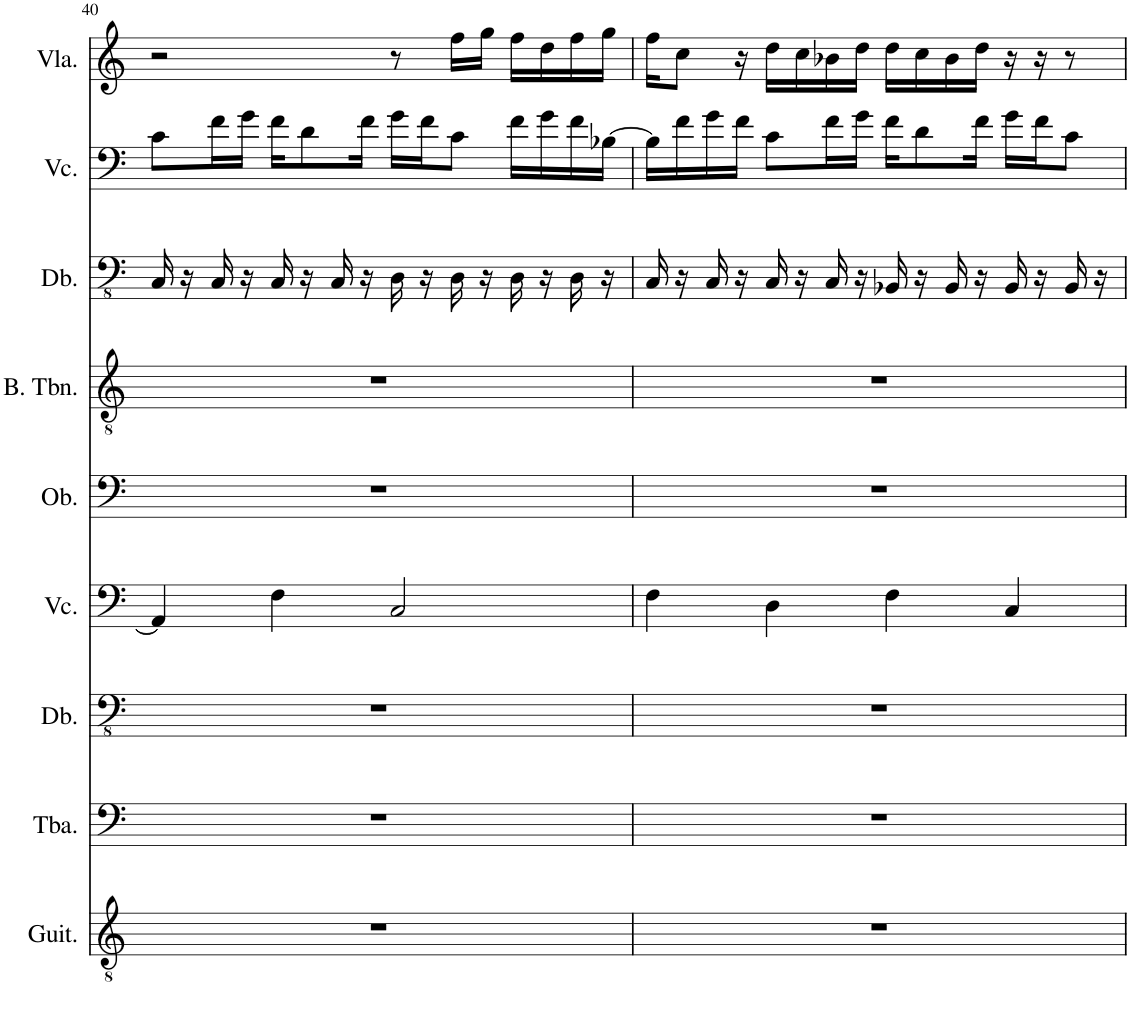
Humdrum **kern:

**kern	**kern	**kern	**kern	**kern	**kern	**kern	**kern	**kern
*part9	*part8	*part7	*part6	*part5	*part4	*part3	*part2	*part1
*staff9	*staff8	*staff7	*staff6	*staff5	*staff4	*staff3	*staff2	*staff1
*I"Classical Guitar	*I"Tuba	*I"Double Bass	*I"Violoncello	*I"Oboe	*I"Bass Trombone	*I"Double Bass	*I"Violoncello	*I"Viola
*I'Guit.	*I'Tba.	*I'Db.	*I'Vc.	*I'Ob.	*I'B. Tbn.	*I'Db.	*I'Vc.	*I'Vla.
!!LO:PB:g=z
*clefGv2	*clefF4	*clefFv4	*clefF4	*clefF4	*clefGv2	*clefFv4	*clefF4	*clefG2
*	*	*Trd7c12	*	*	*	*Trd7c12	*	*
*k[]	*k[]	*k[]	*k[]	*k[]	*k[]	*k[]	*k[]	*k[]
*M4/4	*M4/4	*M4/4	*M4/4	*M4/4	*M4/4	*M4/4	*M4/4	*M4/4
=40	=40	=40	=40	=40	=40	=40	=40	=40
1r	1r	1r	4AA#/]	1r	1r	16CC/	8c\L	2r
.	.	.	.	.	.	16r	.	.
.	.	.	.	.	.	16CC/	16f\L	.
.	.	.	.	.	.	16r	16g\JJ	.
.	.	.	4F\	.	.	16CC/	16f\KL	.
.	.	.	.	.	.	16r	8d\	.
.	.	.	.	.	.	16CC/	.	.
.	.	.	.	.	.	16r	16f\Jk	.
.	.	.	2C/	.	.	16DD\	16g\LL	8r
.	.	.	.	.	.	16r	16f\J	.
.	.	.	.	.	.	16DD\	8c\J	16ff\LL
.	.	.	.	.	.	16r	.	16gg\JJ
.	.	.	.	.	.	16DD\	16f\LL	16ff\LL
.	.	.	.	.	.	16r	16g\	16dd\
.	.	.	.	.	.	16DD\	16f\	16ff\
.	.	.	.	.	.	16r	[16B-X\JJ	16gg\JJ
=41	=41	=41	=41	=41	=41	=41	=41	=41
1r	1r	1r	4F\	1r	1r	16CC/	16B-\LL]	16ff\KL
.	.	.	.	.	.	16r	16f\	8cc\J
.	.	.	.	.	.	16CC/	16g\	.
.	.	.	.	.	.	16r	16f\JJ	16r
.	.	.	4D\	.	.	16CC/	8c\L	16dd\LL
.	.	.	.	.	.	16r	.	16cc\
.	.	.	.	.	.	16CC/	16f\L	16b-X\
.	.	.	.	.	.	16r	16g\JJ	16dd\JJ
.	.	.	4F\	.	.	16BBB-X/	16f\KL	16dd\LL
.	.	.	.	.	.	16r	8d\	16cc\
.	.	.	.	.	.	16BBB-/	.	16b-\
.	.	.	.	.	.	16r	16f\Jk	16dd\JJ
.	.	.	4C/	.	.	16BBB-/	16g\LL	16r
.	.	.	.	.	.	16r	16f\J	16r
.	.	.	.	.	.	16BBB-/	8c\J	8r
.	.	.	.	.	.	16r	.	.
=	=	=	=	=	=	=	=	=
*-	*-	*-	*-	*-	*-	*-	*-	*-
